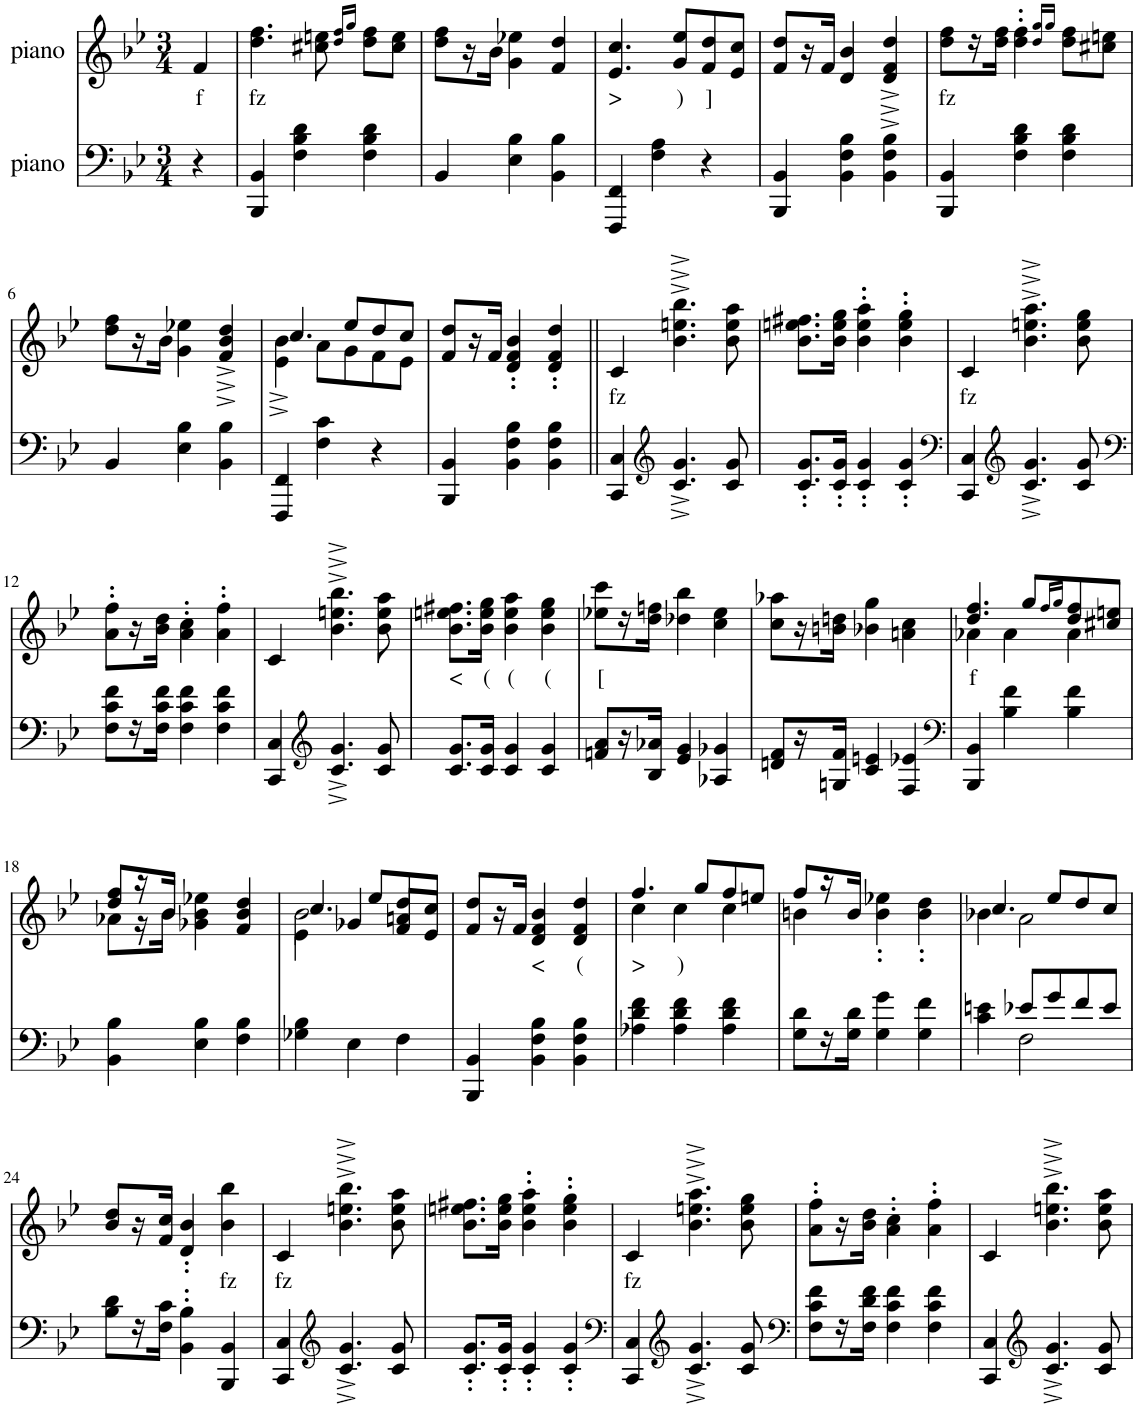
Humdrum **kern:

**kern	**kern	**text
*part2	*part1	*part1
*staff2	*staff1	*staff1
*I"piano	*I"piano	*
*I'Pno	*I'Pno	*
*clefF4	*clefG2	*
*k[b-e-]	*k[b-e-]	*
*B-:	*B-:	*
*M3/4	*M3/4	*
=	=	=
!	!	!LO:LY:b
4r	4f/	f
=1	=1	=1
!	!	!LO:LY:b
4BBB-/ 4BB-/	4.dd\ 4.ff\	fz
4F\ 4B-\ 4d\	.	.
.	8cc#X\ 8een\	.
.	16qdd/ 16qff/LL	.
.	16qgg/JJ	.
4F\ 4B-\ 4d\	8dd\ 8ff\L	.
.	8cc#\ 8ee\J	.
=2	=2	=2
4BB-/	8dd\ 8ff\L	.
.	16r	.
.	16b-\JJ	.
4E-\ 4B-\	4g\ 4ee-X\	.
4BB-\ 4B-\	4f/ 4dd/	.
=3	=3	=3
!	!	!LO:LY:b
4FFF/ 4FF/	4.e-/ 4.cc/	>
4F\ 4A\	.	.
!	!	!LO:LY:b
.	8g/ 8ee-/L	)
!	!	!LO:LY:b
4r	8f/ 8dd/	]
.	8e-/ 8cc/J	.
=4	=4	=4
4BBB-/ 4BB-/	8f/ 8dd/L	.
.	16r	.
.	16f/JJ	.
4BB-\ 4F\ 4B-\	4d/ 4b-/	.
4BB-\^ 4F\^ 4B-\^	4d/ 4f/ 4dd/	.
=5	=5	=5
!	!	!LO:LY:b
4BBB-/ 4BB-/	8dd\ 8ff\L	fz
.	16r	.
.	16dd\ 16ff\JJ	.
4F\ 4B-\ 4d\	4dd\' 4ff\'	.
.	16qdd/ 16qgg/LL	.
.	16qgg/JJ	.
4F\ 4B-\ 4d\	8dd\ 8ff\L	.
.	8cc#X\ 8een\J	.
!!LO:LB:g=z
=6	=6	=6
4BB-/	8dd\ 8ff\L	.
.	16r	.
.	16b-\JJ	.
4E-\ 4B-\	4g\ 4ee-X\	.
4BB-\ 4B-\	4f/^ 4b-/^ 4dd/^	.
=7	=7	=7
*	*^	*
4FFF/ 4FF/	4.cc/	4e-\^ 4b-\^	.
4F\ 4c\	.	8a\L	.
.	8ee-/L	8g\	.
4r	8dd/	8f\	.
.	8cc/J	8e-\J	.
*	*v	*v	*
=8	=8	=8
4BBB-/ 4BB-/	8f/ 8dd/L	.
.	16r	.
.	16f/JJ	.
4BB-\ 4F\ 4B-\	4d/' 4f/' 4b-/'	.
4BB-\ 4F\ 4B-\	4d/' 4f/' 4dd/'	.
=9||	=9||	=9||
!	!	!LO:LY:b
4CC/ 4C/	4c/	fz
*clefG2	*	*
4.c/^ 4.g/^	4.b-\^ 4.een\^ 4.bb-\^	.
8c/ 8g/	8b-\ 8ee\ 8aa\	.
=10	=10	=10
8.c/' 8.g/'L	8.b-\ 8.een\ 8.ff#X\L	.
16c/' 16g/'Jk	16b-\ 16ee\ 16gg\Jk	.
4c/' 4g/'	4b-\' 4ee\' 4aa\'	.
4c/' 4g/'	4b-\' 4ee\' 4gg\'	.
=11	=11	=11
*clefF4	*	*
!	!	!LO:LY:b
4CC/ 4C/	4c/	fz
*clefG2	*	*
4.c/^ 4.g/^	4.b-\^ 4.een\^ 4.aa\^	.
8c/ 8g/	8b-\ 8ee\ 8gg\	.
!!LO:LB:g=z
=12	=12	=12
*clefF4	*	*
8F\ 8c\ 8f\L	8a\' 8ff\'L	.
16r	16r	.
16F\ 16c\ 16f\JJ	16b-\ 16dd\JJ	.
4F\ 4c\ 4f\	4a\' 4cc\'	.
4F\ 4c\ 4f\	4a\' 4ff\'	.
=13	=13	=13
4CC/ 4C/	4c/	.
*clefG2	*	*
4.c/^ 4.g/^	4.b-\^ 4.een\^ 4.bb-\^	.
8c/ 8g/	8b-\ 8ee\ 8aa\	.
=14	=14	=14
!	!	!LO:LY:b
8.c/ 8.g/L	8.b-\ 8.een\ 8.ff#X\L	<
!	!	!LO:LY:b
16c/ 16g/Jk	16b-\ 16ee\ 16gg\Jk	(
!	!	!LO:LY:b
4c/ 4g/	4b-\ 4ee\ 4aa\	(
!	!	!LO:LY:b
4c/ 4g/	4b-\ 4ee\ 4gg\	(
=15	=15	=15
!	!	!LO:LY:b
8fn/ 8a/L	8ee-X\ 8ccc\L	[
16r	16r	.
16B-/ 16a-X/JJ	16dd\ 16ffn\JJ	.
4e-/ 4g/	4dd-X\ 4bb-\	.
4A-X/ 4g-X/	4cc\ 4ee-\	.
=16	=16	=16
8dn/ 8f/L	8cc\ 8aa-X\L	.
16r	16r	.
16Gn/ 16f/JJ	16bn\ 16ddn\JJ	.
4c/ 4en/	4b-X\ 4gg\	.
4F/ 4e-X/	4an\ 4cc\	.
=17	=17	=17
*clefF4	*	*
*	*^	*
!	!	!	!LO:LY:b
4BBB-/ 4BB-/	4.dd/ 4.ff/	4a-X\	f
4B-\ 4f\	.	4a-\	.
.	8gg/L	.	.
.	16qff/LL	.	.
.	16qgg/JJ	.	.
4B-\ 4f\	8dd/ 8ff/	4a-\	.
.	8cc#X/ 8een/J	.	.
!!LO:LB:g=z	!!
=18	=18	=18	=18
4BB-\ 4B-\	8dd/ 8ff/L	8a-X\L	.
.	16r	16r	.
.	16b-/JJ	16b-\JJ	.
4E-\ 4B-\	4ryy	4g-X\ 4b-\ 4ee-X\	.
4F\ 4B-\	4f/ 4b-/ 4dd/	4ryy	.
=19	=19	=19	=19
*	*	*^	*
4G-X\ 4B-\	4.cc/	2b-\	4e-\	.
4E-\	.	.	4g-X/	.
.	8ee-/L	.	.	.
4F\	8dd/	4ryy	8f/ 8an/L	.
.	8cc/J	.	8e-/J	.
*	*v	*v	*v	*
=20	=20	=20
4BBB-/ 4BB-/	8f/ 8dd/L	.
.	16r	.
.	16f/JJ	.
!	!	!LO:LY:b
4BB-\ 4F\ 4B-\	4d/ 4f/ 4b-/	<
!	!	!LO:LY:b
4BB-\ 4F\ 4B-\	4d/ 4f/ 4dd/	(
=21	=21	=21
*	*^	*
!	!	!	!LO:LY:b
4A-X\ 4d\ 4f\	4.ff/	4cc\	>
!	!	!	!LO:LY:b
4A-\ 4d\ 4f\	.	4cc\	)
.	8gg/L	.	.
4A-\ 4d\ 4f\	8ff/	4cc\	.
.	8een/J	.	.
=22	=22	=22	=22
8G\ 8d\L	8ff/L	4bn\	.
16r	16r	.	.
16G\ 16d\JJ	16b/JJ	.	.
4G\ 4g\	2ryy	4b\' 4ee-X\'	.
4G\ 4f\	.	4b\' 4dd\'	.
=23	=23	=23	=23
*^	*	*	*
4ryy	4c\ 4en\	4.cc/	4b-X\	.
8e-X/L	2F\	.	2a\	.
8g/	.	8ee-/L	.	.
8f/	.	8dd/	.	.
8e-/J	.	8cc/J	.	.
*v	*v	*	*	*
*	*v	*v	*
!!LO:LB:g=z
=24	=24	=24
8B-\ 8d\L	8b-/ 8dd/L	.
16r	16r	.
16F\ 16c\JJ	16f/ 16cc/JJ	.
4BB-\' 4B-\'	4d/' 4b-/'	.
!	!	!LO:LY:b
4BBB-/ 4BB-/	4b-\ 4bb-\	fz
=25	=25	=25
!	!	!LO:LY:b
4CC/ 4C/	4c/	fz
*clefG2	*	*
4.c/^ 4.g/^	4.b-\^ 4.een\^ 4.bb-\^	.
8c/ 8g/	8b-\ 8ee\ 8aa\	.
=26	=26	=26
8.c/' 8.g/'L	8.b-\ 8.een\ 8.ff#X\L	.
16c/' 16g/'Jk	16b-\ 16ee\ 16gg\Jk	.
4c/' 4g/'	4b-\' 4ee\' 4aa\'	.
4c/' 4g/'	4b-\' 4ee\' 4gg\'	.
=27	=27	=27
*clefF4	*	*
!	!	!LO:LY:b
4CC/ 4C/	4c/	fz
*clefG2	*	*
4.c/^ 4.g/^	4.b-\^ 4.een\^ 4.aa\^	.
8c/ 8g/	8b-\ 8ee\ 8gg\	.
=28	=28	=28
*clefF4	*	*
8F\ 8c\ 8f\L	8a\' 8ff\'L	.
16r	16r	.
16F\ 16d\ 16f\JJ	16b-\ 16dd\JJ	.
4F\ 4c\ 4f\	4a\' 4cc\'	.
4F\ 4c\ 4f\	4a\' 4ff\'	.
=29	=29	=29
4CC/ 4C/	4c/	.
*clefG2	*	*
4.c/^ 4.g/^	4.b-\^ 4.een\^ 4.bb-\^	.
8c/ 8g/	8b-\ 8ee\ 8aa\	.
=	=	=
*-	*-	*-
